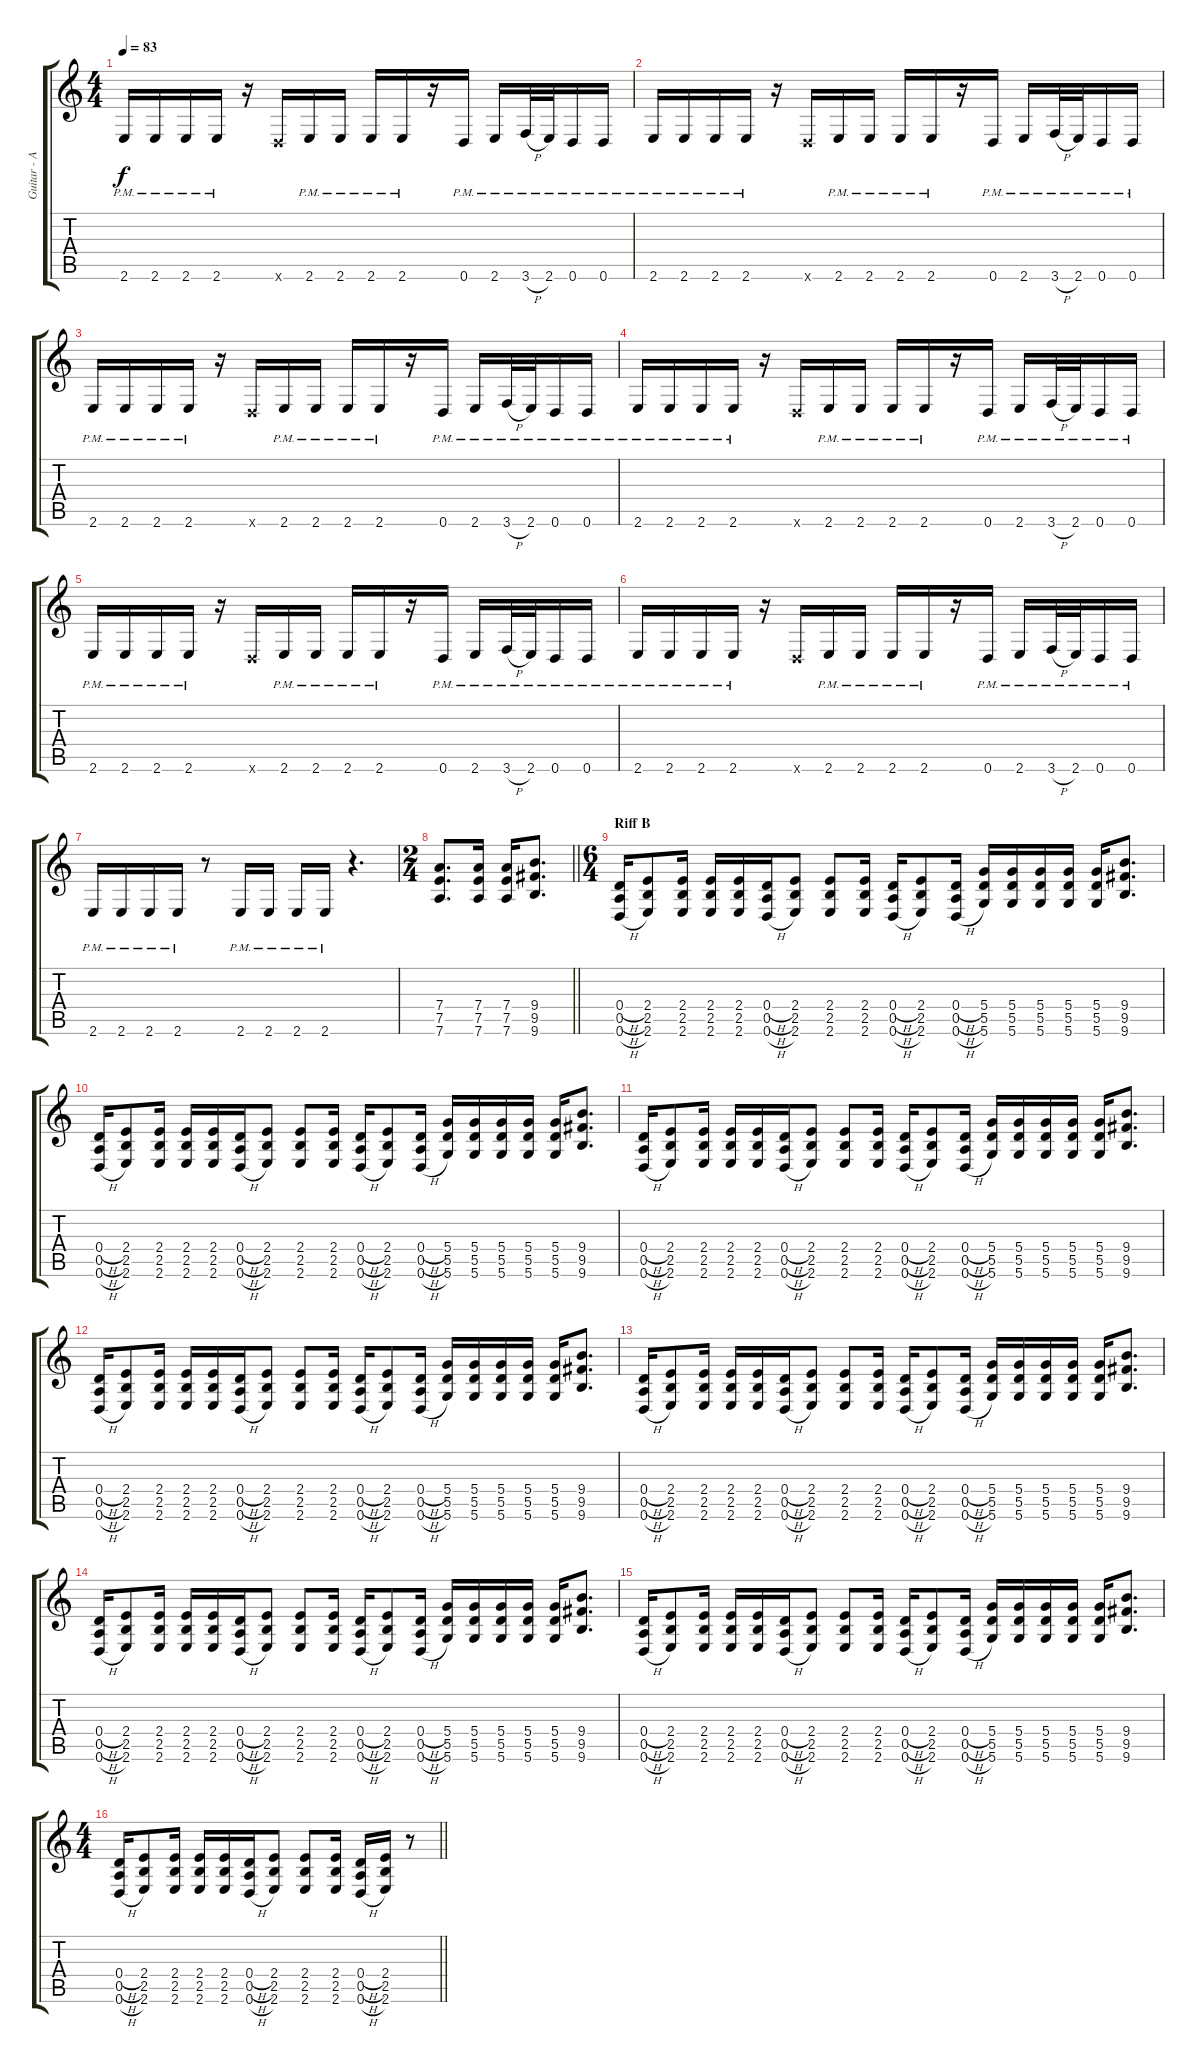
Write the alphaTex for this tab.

\track ("Guitar - Adam Jones " "Guitar - A") {instrument distortionguitar}
\staff {score tabs}
\tuning (E4 B3 G3 D3 A2 D2) {hide}
\ts (4 4)
\tempo 83
\clef g2
\ks c
2.6{pm}.16{dy f} 2.6{pm}.16 2.6{pm}.16 2.6{pm}.16 r.16 0.6{x}.16 2.6{pm}.16 2.6{pm}.16 2.6{pm}.16 2.6{pm}.16 r.16 0.6{pm}.16 2.6{pm}.16 3.6{h pm}.32 2.6{pm}.32 0.6{pm}.16 0.6{pm}.16 |
2.6{pm}.16 2.6{pm}.16 2.6{pm}.16 2.6{pm}.16 r.16 0.6{x}.16 2.6{pm}.16 2.6{pm}.16 2.6{pm}.16 2.6{pm}.16 r.16 0.6{pm}.16 2.6{pm}.16 3.6{h pm}.32 2.6{pm}.32 0.6{pm}.16 0.6{pm}.16 |
2.6{pm}.16 2.6{pm}.16 2.6{pm}.16 2.6{pm}.16 r.16 0.6{x}.16 2.6{pm}.16 2.6{pm}.16 2.6{pm}.16 2.6{pm}.16 r.16 0.6{pm}.16 2.6{pm}.16 3.6{h pm}.32 2.6{pm}.32 0.6{pm}.16 0.6{pm}.16 |
2.6{pm}.16 2.6{pm}.16 2.6{pm}.16 2.6{pm}.16 r.16 0.6{x}.16 2.6{pm}.16 2.6{pm}.16 2.6{pm}.16 2.6{pm}.16 r.16 0.6{pm}.16 2.6{pm}.16 3.6{h pm}.32 2.6{pm}.32 0.6{pm}.16 0.6{pm}.16 |
2.6{pm}.16 2.6{pm}.16 2.6{pm}.16 2.6{pm}.16 r.16 0.6{x}.16 2.6{pm}.16 2.6{pm}.16 2.6{pm}.16 2.6{pm}.16 r.16 0.6{pm}.16 2.6{pm}.16 3.6{h pm}.32 2.6{pm}.32 0.6{pm}.16 0.6{pm}.16 |
2.6{pm}.16 2.6{pm}.16 2.6{pm}.16 2.6{pm}.16 r.16 0.6{x}.16 2.6{pm}.16 2.6{pm}.16 2.6{pm}.16 2.6{pm}.16 r.16 0.6{pm}.16 2.6{pm}.16 3.6{h pm}.32 2.6{pm}.32 0.6{pm}.16 0.6{pm}.16 |
2.6{pm}.16 2.6{pm}.16 2.6{pm}.16 2.6{pm}.16 r.8 2.6{pm}.16 2.6{pm}.16 2.6{pm}.16 2.6{pm}.16 r.4{d} |
\ts (2 4)
\barLineRight lightlight
(7.4 7.5 7.6).8{d} (7.4 7.5 7.6).16 (7.4 7.5 7.6).16 (9.4 9.5 9.6).8{d} |
\ts (6 4)
\section ("" "Riff B")
(0.4{h} 0.5{h} 0.6{h}).16 (2.4 2.5 2.6).8 (2.4 2.5 2.6).16 (2.4 2.5 2.6).16 (2.4 2.5 2.6).16 (0.4{h} 0.5{h} 0.6{h}).16 (2.4 2.5 2.6).8 (2.4 2.5 2.6).8 (2.4 2.5 2.6).16 (0.4{h} 0.5{h} 0.6{h}).16 (2.4 2.5 2.6).8 (0.4{h} 0.5{h} 0.6{h}).16 (5.4 5.5 5.6).16 (5.4 5.5 5.6).16 (5.4 5.5 5.6).16 (5.4 5.5 5.6).16 (5.4 5.5 5.6).16 (9.4 9.5 9.6).8{d} |
(0.4{h} 0.5{h} 0.6{h}).16 (2.4 2.5 2.6).8 (2.4 2.5 2.6).16 (2.4 2.5 2.6).16 (2.4 2.5 2.6).16 (0.4{h} 0.5{h} 0.6{h}).16 (2.4 2.5 2.6).8 (2.4 2.5 2.6).8 (2.4 2.5 2.6).16 (0.4{h} 0.5{h} 0.6{h}).16 (2.4 2.5 2.6).8 (0.4{h} 0.5{h} 0.6{h}).16 (5.4 5.5 5.6).16 (5.4 5.5 5.6).16 (5.4 5.5 5.6).16 (5.4 5.5 5.6).16 (5.4 5.5 5.6).16 (9.4 9.5 9.6).8{d} |
(0.4{h} 0.5{h} 0.6{h}).16 (2.4 2.5 2.6).8 (2.4 2.5 2.6).16 (2.4 2.5 2.6).16 (2.4 2.5 2.6).16 (0.4{h} 0.5{h} 0.6{h}).16 (2.4 2.5 2.6).8 (2.4 2.5 2.6).8 (2.4 2.5 2.6).16 (0.4{h} 0.5{h} 0.6{h}).16 (2.4 2.5 2.6).8 (0.4{h} 0.5{h} 0.6{h}).16 (5.4 5.5 5.6).16 (5.4 5.5 5.6).16 (5.4 5.5 5.6).16 (5.4 5.5 5.6).16 (5.4 5.5 5.6).16 (9.4 9.5 9.6).8{d} |
(0.4{h} 0.5{h} 0.6{h}).16 (2.4 2.5 2.6).8 (2.4 2.5 2.6).16 (2.4 2.5 2.6).16 (2.4 2.5 2.6).16 (0.4{h} 0.5{h} 0.6{h}).16 (2.4 2.5 2.6).8 (2.4 2.5 2.6).8 (2.4 2.5 2.6).16 (0.4{h} 0.5{h} 0.6{h}).16 (2.4 2.5 2.6).8 (0.4{h} 0.5{h} 0.6{h}).16 (5.4 5.5 5.6).16 (5.4 5.5 5.6).16 (5.4 5.5 5.6).16 (5.4 5.5 5.6).16 (5.4 5.5 5.6).16 (9.4 9.5 9.6).8{d} |
(0.4{h} 0.5{h} 0.6{h}).16 (2.4 2.5 2.6).8 (2.4 2.5 2.6).16 (2.4 2.5 2.6).16 (2.4 2.5 2.6).16 (0.4{h} 0.5{h} 0.6{h}).16 (2.4 2.5 2.6).8 (2.4 2.5 2.6).8 (2.4 2.5 2.6).16 (0.4{h} 0.5{h} 0.6{h}).16 (2.4 2.5 2.6).8 (0.4{h} 0.5{h} 0.6{h}).16 (5.4 5.5 5.6).16 (5.4 5.5 5.6).16 (5.4 5.5 5.6).16 (5.4 5.5 5.6).16 (5.4 5.5 5.6).16 (9.4 9.5 9.6).8{d} |
(0.4{h} 0.5{h} 0.6{h}).16 (2.4 2.5 2.6).8 (2.4 2.5 2.6).16 (2.4 2.5 2.6).16 (2.4 2.5 2.6).16 (0.4{h} 0.5{h} 0.6{h}).16 (2.4 2.5 2.6).8 (2.4 2.5 2.6).8 (2.4 2.5 2.6).16 (0.4{h} 0.5{h} 0.6{h}).16 (2.4 2.5 2.6).8 (0.4{h} 0.5{h} 0.6{h}).16 (5.4 5.5 5.6).16 (5.4 5.5 5.6).16 (5.4 5.5 5.6).16 (5.4 5.5 5.6).16 (5.4 5.5 5.6).16 (9.4 9.5 9.6).8{d} |
(0.4{h} 0.5{h} 0.6{h}).16 (2.4 2.5 2.6).8 (2.4 2.5 2.6).16 (2.4 2.5 2.6).16 (2.4 2.5 2.6).16 (0.4{h} 0.5{h} 0.6{h}).16 (2.4 2.5 2.6).8 (2.4 2.5 2.6).8 (2.4 2.5 2.6).16 (0.4{h} 0.5{h} 0.6{h}).16 (2.4 2.5 2.6).8 (0.4{h} 0.5{h} 0.6{h}).16 (5.4 5.5 5.6).16 (5.4 5.5 5.6).16 (5.4 5.5 5.6).16 (5.4 5.5 5.6).16 (5.4 5.5 5.6).16 (9.4 9.5 9.6).8{d} |
\ts (4 4)
\barLineRight lightlight
(0.4{h} 0.5{h} 0.6{h}).16 (2.4 2.5 2.6).8 (2.4 2.5 2.6).16 (2.4 2.5 2.6).16 (2.4 2.5 2.6).16 (0.4{h} 0.5{h} 0.6{h}).16 (2.4 2.5 2.6).8 (2.4 2.5 2.6).8 (2.4 2.5 2.6).16 (0.4{h} 0.5{h} 0.6{h}).16 (2.4 2.5 2.6).16 r.8
